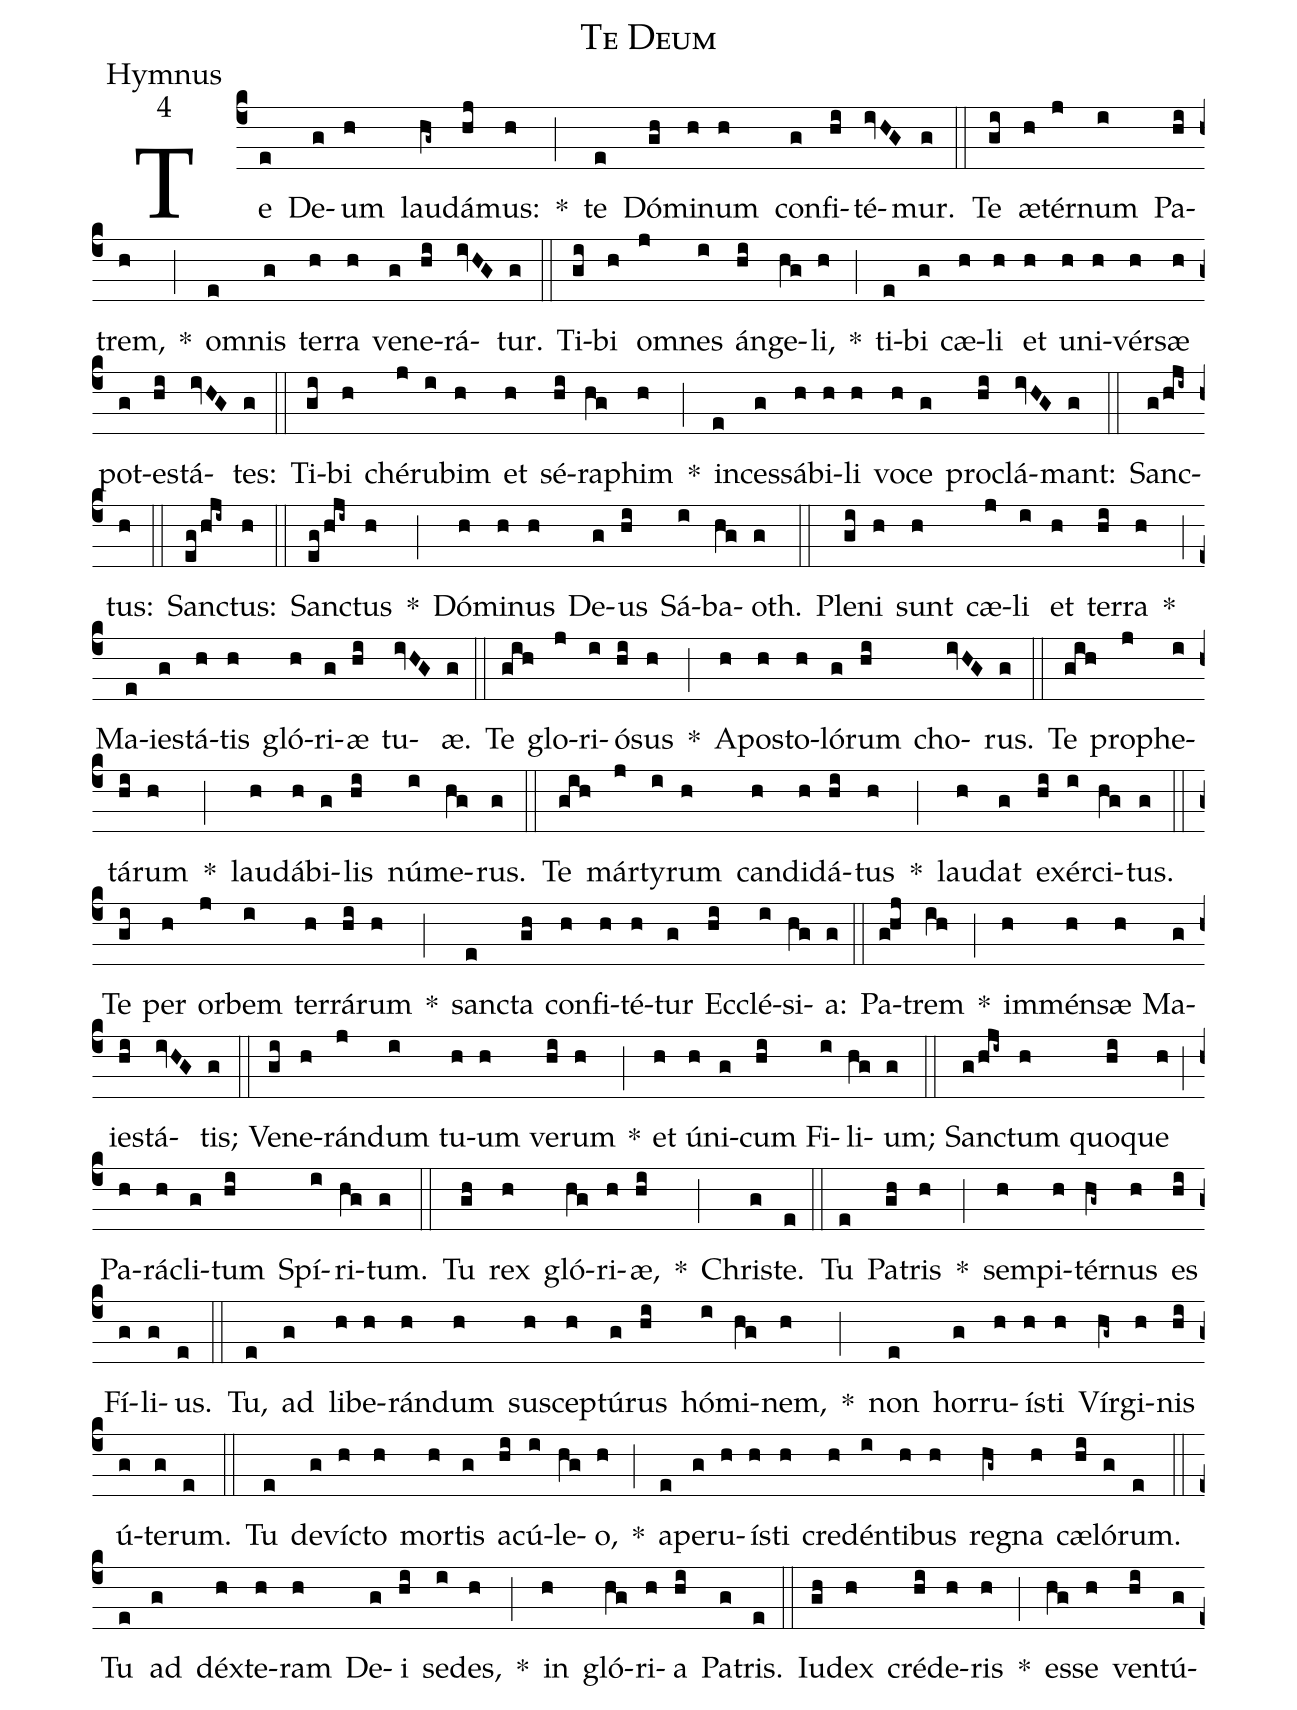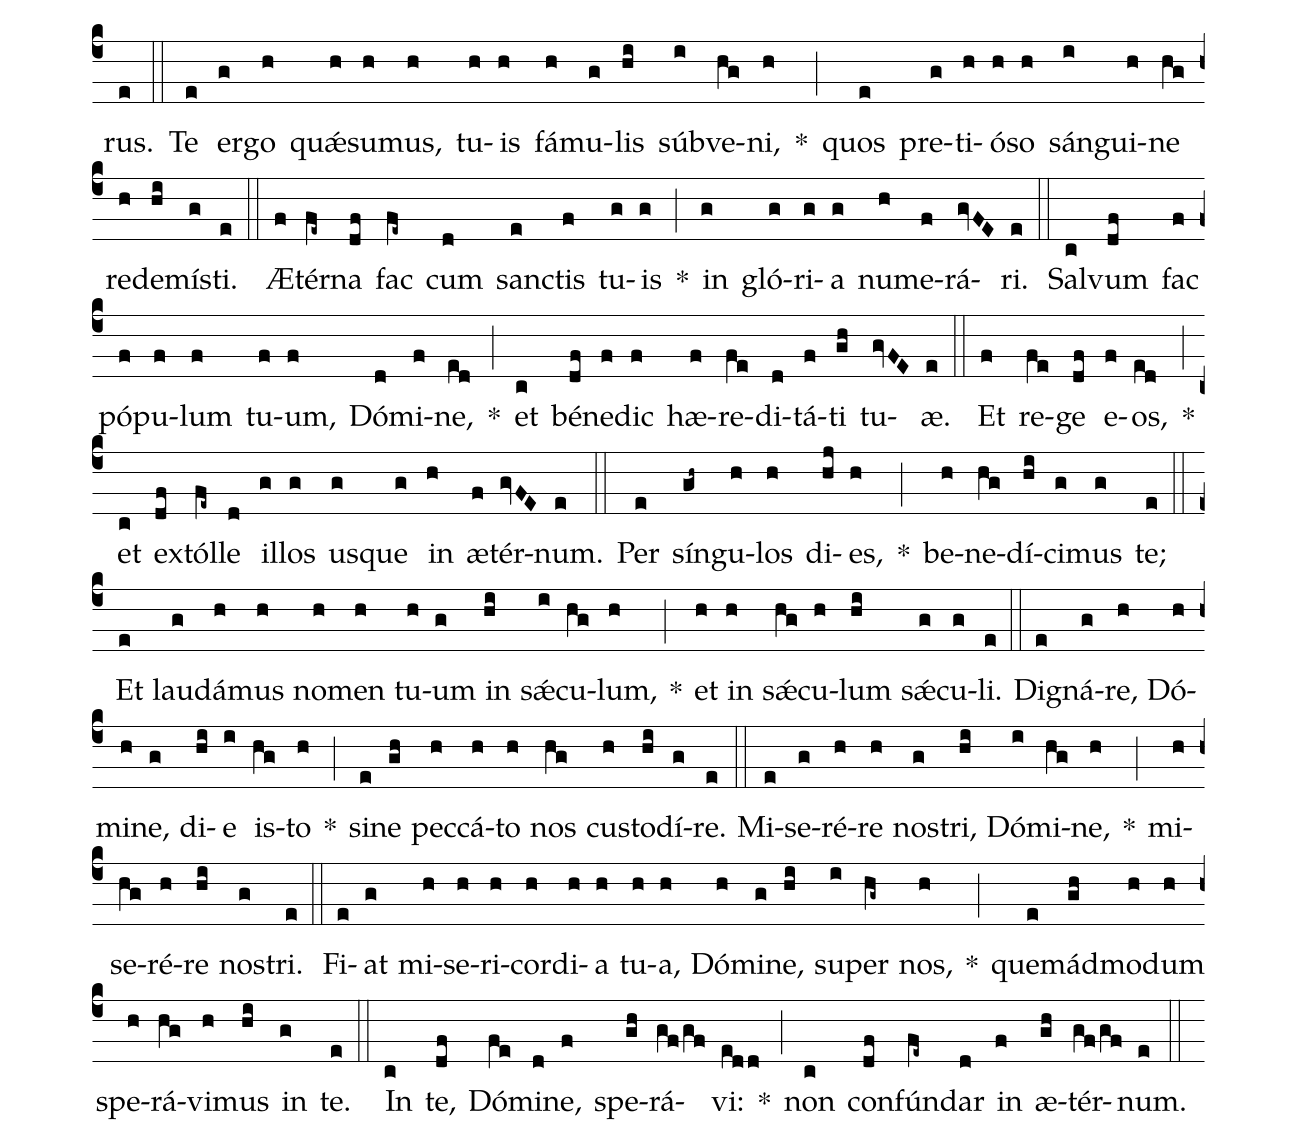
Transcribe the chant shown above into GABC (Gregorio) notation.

name:Te Deum;
office-part:Hymnus;
mode:4;
%%
(c4)Te(e) De(g)um(h) lau(hg~)dá(hj)mus:(h) *(;) te(e) Dó(gh)mi(h)num(h) con(g)fi(hi)té(ivHG)mur.(g) (::)

Te(gi) æ(h)tér(j)num(i) Pa(hi)trem,(h) *(;) om(e)nis(g) ter(h)ra(h) ve(g)ne(hi)rá(ivHG)tur.(g) (::)

Ti(gi)bi(h) om(j)nes(i) án(hi)ge(hg)li,(h) *(;) ti(e)bi(g) cæ(h)li(h) et(h) u(h)ni(h)vér(h)sæ(h) pot(g)es(hi)tá(ivHG)tes:(g) (::)

Ti(gi)bi(h) ché(j)ru(i)bim(h) et(h) sé(hi)ra(hg)phim(h) *(;) in(e)ces(g)sá(h)bi(h)li(h) vo(h)ce(g) pro(hi)clá(ivHG)mant:(g) (::)

Sanc(g/hji~)tus:(h) (::)

Sanc(eg/hji~)tus:(h) (::)

Sanc(eg/hji~)tus(h) *(;) Dó(h)mi(h)nus(h) De(g)us(hi) Sá(i)ba(hg)oth.(g) (::)

Ple(gi)ni(h) sunt(h) cæ(j)li(i) et(h) ter(hi)ra(h) *(;) Ma(e)ies(g)tá(h)tis(h) gló(h)ri(g)æ(hi) tu(ivHG)æ.(g) (::)

Te(gih) glo(j)ri(i)ó(hi)sus(h) *(;) A(h)pos(h)to(h)ló(g)rum(hi) cho(ivHG)rus.(g) (::)

Te(gih) pro(j)phe(i)tá(hi)rum(h) *(;)

lau(h)dá(h)bi(g)lis(hi) nú(i)me(hg)rus.(g) (::)

Te(gih) már(j)ty(i)rum(h) can(h)di(h)dá(hi)tus(h) *(;) lau(h)dat(g) ex(hi)ér(i)ci(hg)tus.(g) (::)

Te(gi) per(h) or(j)bem(i) ter(h)rá(hi)rum(h) *(;) sanc(e)ta(gh) con(h)fi(h)té(h)tur(g) Ec(hi)clé(i)si(hg)a:(g) (::)

Pa(ghj)trem(ih) *(;) im(h)mén(h)sæ(h) Ma(g)ies(hi)tá(ivHG)tis;(g) (::)

Ve(gi)ne(h)rán(j)dum(i) tu(h)um(h) ve(hi)rum(h) *(;) et(h) ú(h)ni(g)cum(hi) Fi(i)li(hg)um;(g) (::)

Sanc(g/hji~)tum(h) quo(hi)que(h) (;) Pa(h)rá(h)cli(g)tum(hi) Spí(i)ri(hg)tum.(g) (::)

Tu(gh) rex(h) gló(hg)ri(h)æ,(hi) *(;) Chris(g)te.(e) (::)

Tu(e) Pa(gh)tris(h) *(;) sem(h)pi(h)tér(hg~)nus(h) es(hi) Fí(g)li(g)us.(e) (::)

Tu,(e) ad(g) li(h)be(h)rán(h)dum(h) su(h)scep(h)tú(g)rus(hi) hó(i)mi(hg)nem,(h) *(;)
non(e) hor(g)ru(h)ís(h)ti(h) Vír(hg~)gi(h)nis(hi) ú(g)te(g)rum.(e) (::)

Tu(e) de(g)víc(h)to(h) mor(h)tis(g) a(hi)cú(i)le(hg)o,(h) *(;) a(e)pe(g)ru(h)ís(h)ti(h) cre(h)dén(i)ti(h)bus(h)
re(hg~)gna(h) cæ(hi)ló(g)rum.(e) (::)

Tu(e) ad(g) déx(h)te(h)ram(h) De(g)i(hi) se(i)des,(h) *(;) in(h) gló(hg)ri(h)a(hi) Pa(g)tris.(e) (::)

Iu(gh)dex(h) cré(hi)de(h)ris(h) *(;) es(hg)se(h) ven(hi)tú(g)rus.(e) (::)

Te(e) er(g)go(h) quǽ(h)su(h)mus,(h) tu(h)is(h) fá(h)mu(g)lis(hi) súb(i)ve(hg)ni,(h) *(;)
quos(e) pre(g)ti(h)ó(h)so(h) sán(i)gui(h)ne(hg) re(h)de(hi)mís(g)ti.(e) (::)

Æ(f)tér(fe~)na(df) fac(fe~) cum(d) sanc(e)tis(f) tu(g)is(g) *(;) in(g) gló(g)ri(g)a(g) nu(h)me(f)rá(gvFE)ri.(e) (::)

Sal(c)vum(df) fac(f) pó(f)pu(f)lum(f) tu(f)um,(f) Dó(d)mi(f)ne,(ed) *(;) et(c) bé(df)ne(f)dic(f) hæ(f)re(fe)di(d)tá(f)ti(gh) tu(gvFE)æ.(e) (::)

Et(f) re(fe)ge(df) e(f)os,(ed) *(;) et(c) ex(df)tól(fe~)le(d) il(g)los(g) us(g)que(g) in(h) æ(f)tér(gvFE)num.(e) (::)

Per(e) sín(gh~)gu(h)los(h) di(hj)es,(h) *(;) be(h)ne(hg)dí(hi)ci(g)mus(g) te;(e) (::)

Et(e) lau(g)dá(h)mus(h) no(h)men(h) tu(h)um(g) in(hi) sǽ(i)cu(hg)lum,(h) *(;) et(h) in(h) sǽ(hg)cu(h)lum(hi) sǽ(g)cu(g)li.(e) (::)

Di(e)gná(g)re,(h) Dó(h)mi(h)ne,(g) di(hi)e(i) is(hg)to(h) *(;) si(e)ne(gh) pec(h)cá(h)to(h) nos(hg) cus(h)to(hi)dí(g)re.(e) (::)

Mi(e)se(g)ré(h)re(h) nos(g)tri,(hi) Dó(i)mi(hg)ne,(h) *(;) mi(h)se(hg)ré(h)re(hi) nos(g)tri.(e) (::)

Fi(e)at(g) mi(h)se(h)ri(h)cor(h)di(h)a(h) tu(h)a,(h) Dó(h)mi(g)ne,(hi) su(i)per(hg~) nos,(h) *(;)
quem(e)ád(gh)mo(h)dum(h) spe(h)rá(hg)vi(h)mus(hi) in(g) te.(e) (::)
In(c) te,(df) Dó(fe)mi(d)ne,(f) spe(gh)rá(gf/gf)vi:(edd) *(;) non(c) con(df)fún(fe~)dar(d) in(f) æ(gh)tér(gf/gf)num.(e) (::)
